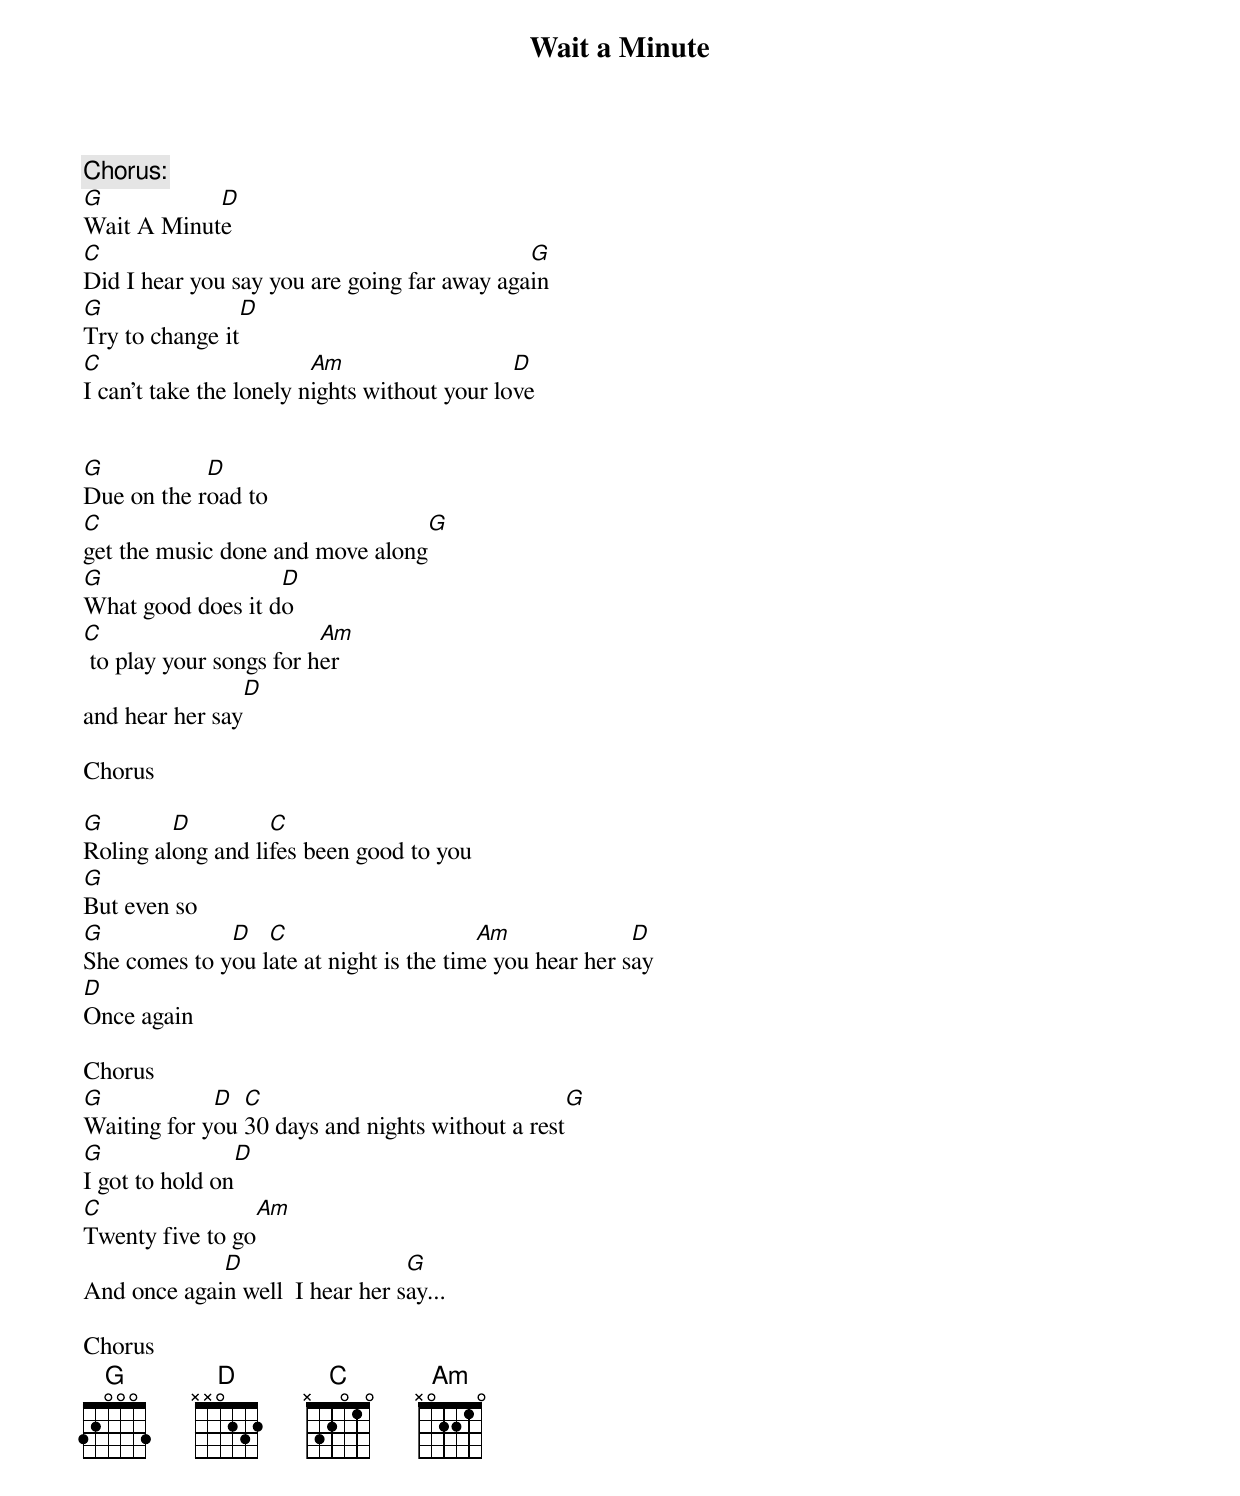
Wait a Minute

Chorus:
G 	    D
Wait A Minute
C                                            G
Did I hear you say you are going far away again
G 	  	 D
Try to change it
C                    	 Am                   D
I can't take the lonely nights without your love


G           D
Due on the road to
C 	  	  	  	 G
get the music done and move along
G                  D
What good does it do
C 	  	  	 Am
 to play your songs for her
 	  	  	 D
and hear her say

Chorus

G        D 	   C
Roling along and lifes been good to you
G
But even so
G             D   C               	 Am 	  	 D
She comes to you late at night is the time you hear her say
D
Once again

Chorus
G            D  C       	  	  	  	 G
Waiting for you 30 days and nights without a rest
G 	  	 D
I got to hold on
C 	  	 Am
Twenty five to go
 	     D 	  	  	 G
And once again well  I hear her say...

Chorus
